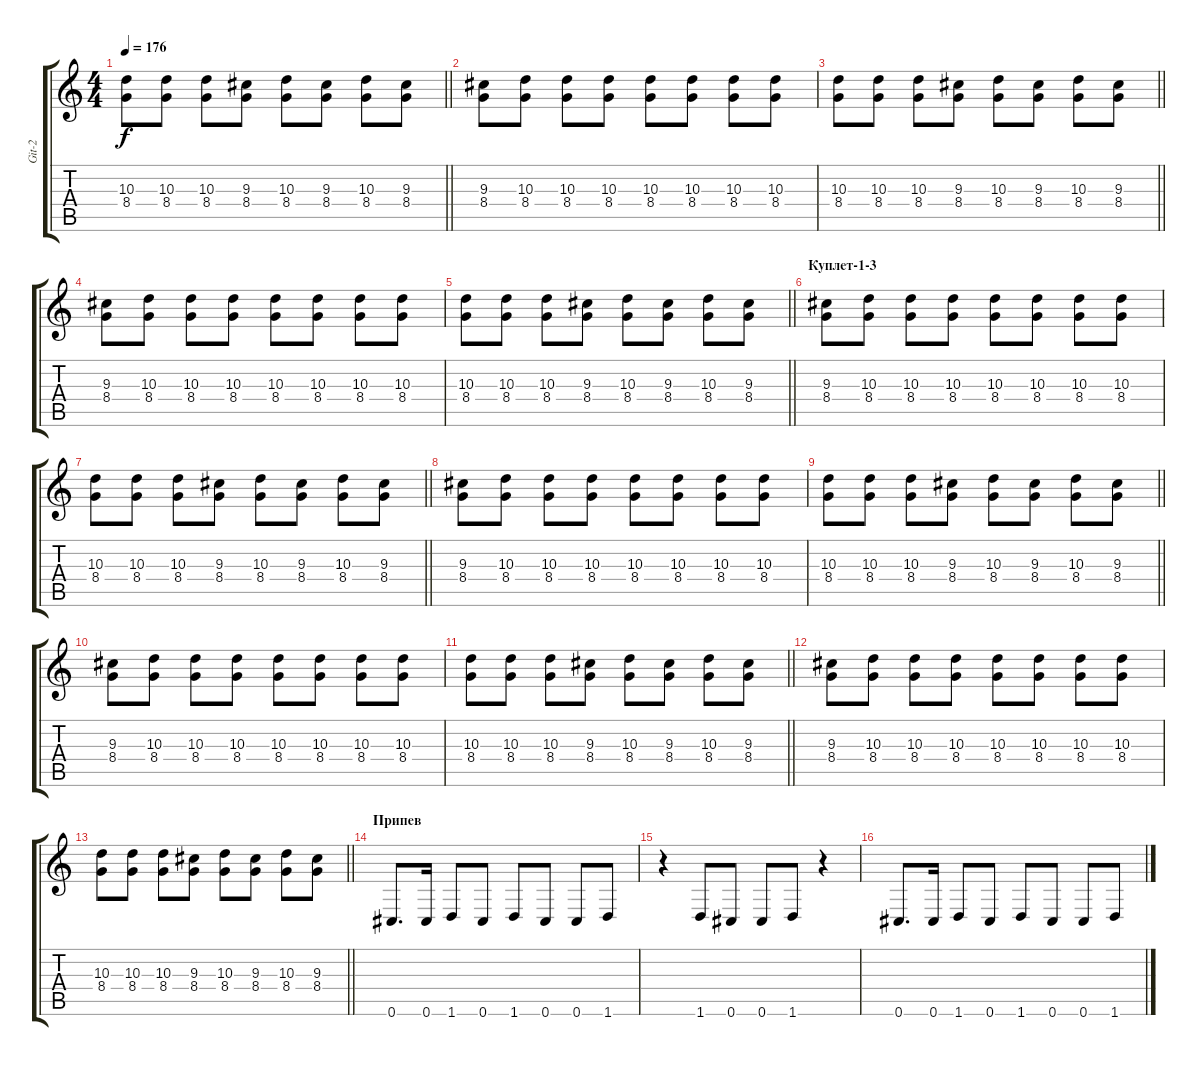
\track ("Git-2" "Git-2") {instrument distortionguitar}
\staff {score tabs}
\tuning (C4 Ab3 E3 B2 Gb2 Db2) {hide}
\ts (4 4)
\tempo 176
\clef g2
\barLineRight lightlight
\ks c
(10.3 8.4).8{dy f} (10.3 8.4).8 (10.3 8.4).8 (9.3 8.4).8 (10.3 8.4).8 (9.3 8.4).8 (10.3 8.4).8 (9.3 8.4).8 |
(9.3 8.4).8 (10.3 8.4).8 (10.3 8.4).8 (10.3 8.4).8 (10.3 8.4).8 (10.3 8.4).8 (10.3 8.4).8 (10.3 8.4).8 |
\barLineRight lightlight
(10.3 8.4).8 (10.3 8.4).8 (10.3 8.4).8 (9.3 8.4).8 (10.3 8.4).8 (9.3 8.4).8 (10.3 8.4).8 (9.3 8.4).8 |
(9.3 8.4).8 (10.3 8.4).8 (10.3 8.4).8 (10.3 8.4).8 (10.3 8.4).8 (10.3 8.4).8 (10.3 8.4).8 (10.3 8.4).8 |
\barLineRight lightlight
(10.3 8.4).8 (10.3 8.4).8 (10.3 8.4).8 (9.3 8.4).8 (10.3 8.4).8 (9.3 8.4).8 (10.3 8.4).8 (9.3 8.4).8 |
\section ("" "Куплет-1-3")
(9.3 8.4).8 (10.3 8.4).8 (10.3 8.4).8 (10.3 8.4).8 (10.3 8.4).8 (10.3 8.4).8 (10.3 8.4).8 (10.3 8.4).8 |
\barLineRight lightlight
(10.3 8.4).8 (10.3 8.4).8 (10.3 8.4).8 (9.3 8.4).8 (10.3 8.4).8 (9.3 8.4).8 (10.3 8.4).8 (9.3 8.4).8 |
(9.3 8.4).8 (10.3 8.4).8 (10.3 8.4).8 (10.3 8.4).8 (10.3 8.4).8 (10.3 8.4).8 (10.3 8.4).8 (10.3 8.4).8 |
\barLineRight lightlight
(10.3 8.4).8 (10.3 8.4).8 (10.3 8.4).8 (9.3 8.4).8 (10.3 8.4).8 (9.3 8.4).8 (10.3 8.4).8 (9.3 8.4).8 |
(9.3 8.4).8 (10.3 8.4).8 (10.3 8.4).8 (10.3 8.4).8 (10.3 8.4).8 (10.3 8.4).8 (10.3 8.4).8 (10.3 8.4).8 |
\barLineRight lightlight
(10.3 8.4).8 (10.3 8.4).8 (10.3 8.4).8 (9.3 8.4).8 (10.3 8.4).8 (9.3 8.4).8 (10.3 8.4).8 (9.3 8.4).8 |
(9.3 8.4).8 (10.3 8.4).8 (10.3 8.4).8 (10.3 8.4).8 (10.3 8.4).8 (10.3 8.4).8 (10.3 8.4).8 (10.3 8.4).8 |
\barLineRight lightlight
(10.3 8.4).8 (10.3 8.4).8 (10.3 8.4).8 (9.3 8.4).8 (10.3 8.4).8 (9.3 8.4).8 (10.3 8.4).8 (9.3 8.4).8 |
\section ("" "Припев")
0.6.8{d} 0.6.16 1.6.8 0.6.8 1.6.8 0.6.8 0.6.8 1.6.8 |
r.4 1.6.8 0.6.8 0.6.8 1.6.8 r.4 |
0.6.8{d} 0.6.16 1.6.8 0.6.8 1.6.8 0.6.8 0.6.8 1.6.8
